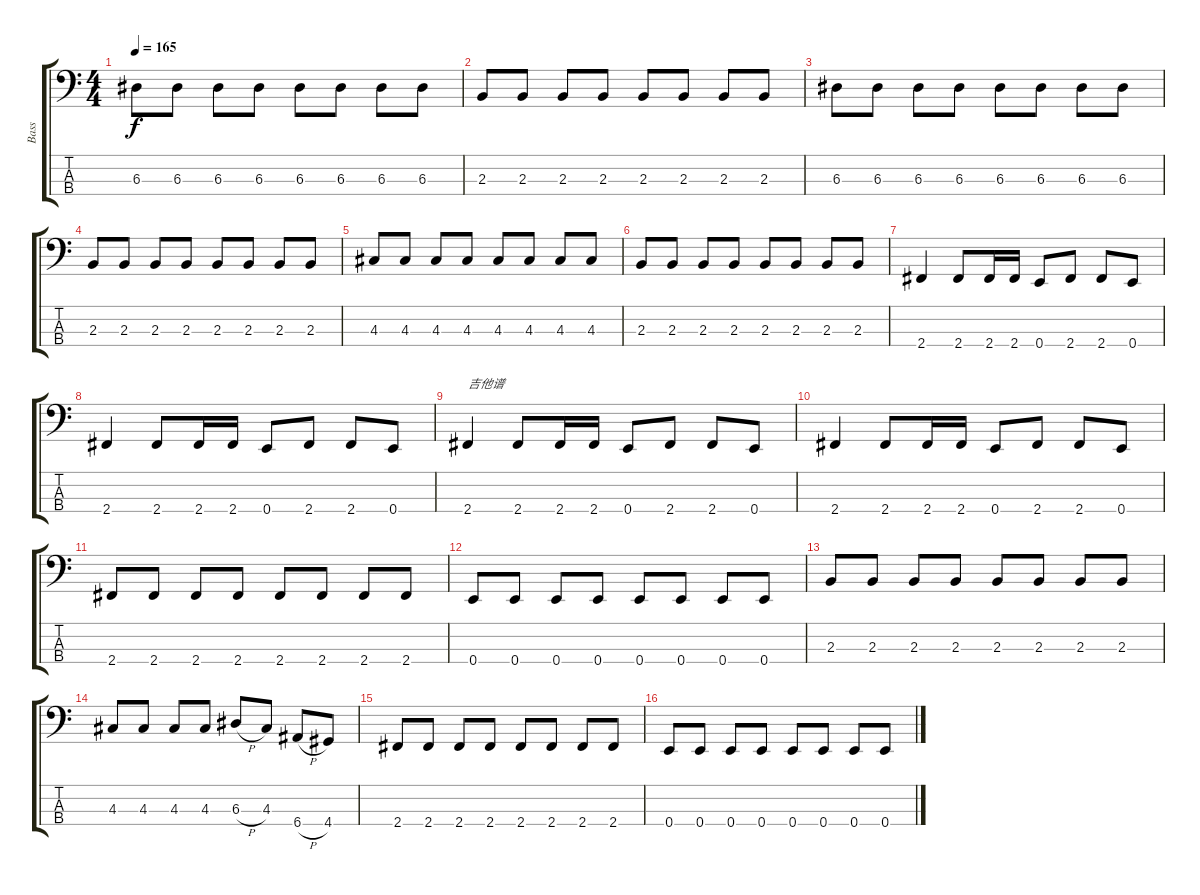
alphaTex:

\track ("Bass" "Bass") {instrument electricbasspick}
\staff {score tabs}
\tuning (G2 D2 A1 E1) {hide}
\ts (4 4)
\tempo 165
\clef f4
\ks c
6.3.8{dy f} 6.3.8 6.3.8 6.3.8 6.3.8 6.3.8 6.3.8 6.3.8 |
2.3.8 2.3.8 2.3.8 2.3.8 2.3.8 2.3.8 2.3.8 2.3.8 |
6.3.8 6.3.8 6.3.8 6.3.8 6.3.8 6.3.8 6.3.8 6.3.8 |
2.3.8 2.3.8 2.3.8 2.3.8 2.3.8 2.3.8 2.3.8 2.3.8 |
4.3.8 4.3.8 4.3.8 4.3.8 4.3.8 4.3.8 4.3.8 4.3.8 |
2.3.8 2.3.8 2.3.8 2.3.8 2.3.8 2.3.8 2.3.8 2.3.8 |
2.4.4 2.4.8 2.4.16 2.4.16 0.4.8 2.4.8 2.4.8 0.4.8 |
2.4.4 2.4.8 2.4.16 2.4.16 0.4.8 2.4.8 2.4.8 0.4.8 |
2.4.4{txt "吉他谱"} 2.4.8 2.4.16 2.4.16 0.4.8 2.4.8 2.4.8 0.4.8 |
2.4.4 2.4.8 2.4.16 2.4.16 0.4.8 2.4.8 2.4.8 0.4.8 |
2.4.8 2.4.8 2.4.8 2.4.8 2.4.8 2.4.8 2.4.8 2.4.8 |
0.4.8 0.4.8 0.4.8 0.4.8 0.4.8 0.4.8 0.4.8 0.4.8 |
2.3.8 2.3.8 2.3.8 2.3.8 2.3.8 2.3.8 2.3.8 2.3.8 |
4.3.8 4.3.8 4.3.8 4.3.8 6.3{h}.8 4.3.8 6.4{h}.8 4.4.8 |
2.4.8 2.4.8 2.4.8 2.4.8 2.4.8 2.4.8 2.4.8 2.4.8 |
0.4.8 0.4.8 0.4.8 0.4.8 0.4.8 0.4.8 0.4.8 0.4.8
